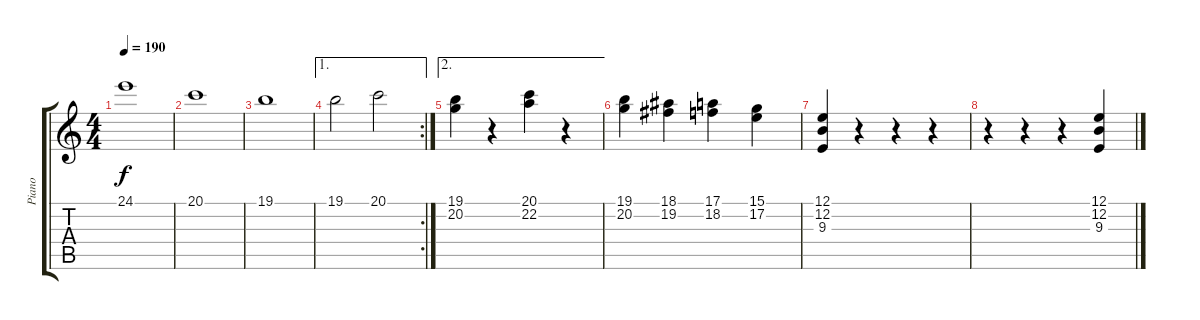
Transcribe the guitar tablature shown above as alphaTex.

\track ("Piano" "Piano") {instrument rockorgan}
\staff {score tabs}
\tuning (E4 B3 G3 D3 A2 E2) {hide}
\ts (4 4)
\tempo 190
\clef g2
\ks c
24.1.1{dy f} |
20.1.1 |
19.1.1 |
\ae 1
\rc 2
19.1.2 20.1.2 |
\ae 2
(19.1 20.2).4 r.4 (20.1 22.2).4 r.4 |
(19.1 20.2).4 (18.1 19.2).4 (17.1 18.2).4 (15.1 17.2).4 |
(12.1 12.2 9.3).4 r.4 r.4 r.4 |
r.4 r.4 r.4 (12.1 12.2 9.3).4
